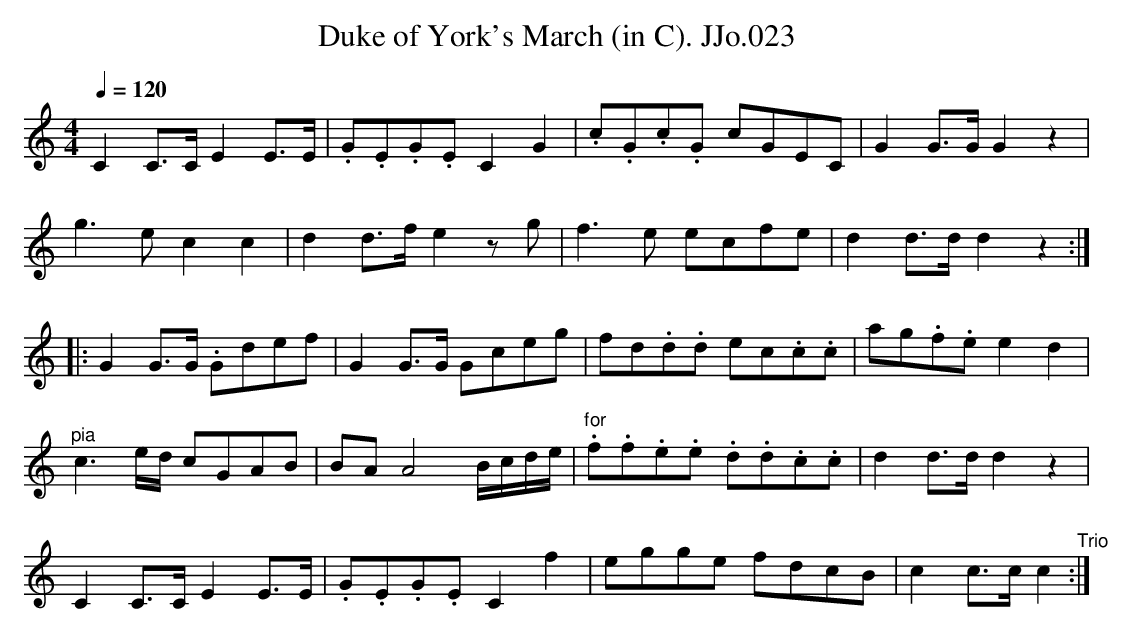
X:1
T:Duke of York's March (in C). JJo.023
M:4/4
L:1/8
Q:1/4=120
K:C
C2C>C E2E>E|.G.E.G.EC2G2|.c.G.c.G cGEC|G2G>GG2z2|
g3ec2c2|d2 d>f e2 z g|f3e ecfe|d2d>dd2z2:|
|:G2G>G .Gdef|G2G>G Gceg|fd.d.d ec.c.c|ag.f.e e2d2|
"^pia"c3e/d/ cGAB|BA A4 B/c/d/e/|"^for".f.f.e.e .d.d.c.c|d2d>d d2z2|
C2C>C E2E>E|.G.E.G.EC2f2|egge fdcB|c2c>c c2"^Trio":|
